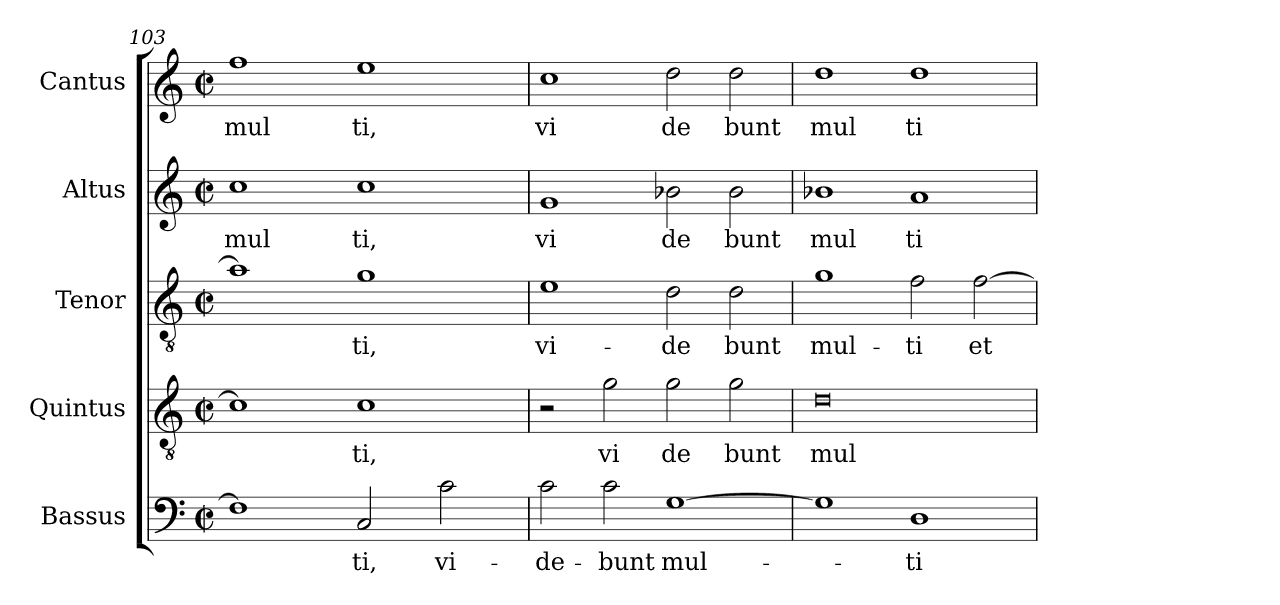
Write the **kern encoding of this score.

**kern	**text	**kern	**text	**kern	**text	**kern	**text	**kern	**text
*part5	*part5	*part4	*part4	*part3	*part3	*part2	*part2	*part1	*part1
*staff5	*staff5	*staff4	*staff4	*staff3	*staff3	*staff2	*staff2	*staff1	*staff1
*I"Bassus	*	*I"Quintus	*	*I"Tenor	*	*I"Altus	*	*I"Cantus	*
!!LO:LB:g=z
*clefF4	*	*clefGv2	*	*clefGv2	*	*clefG2	*	*clefG2	*
*M2/2	*	*M2/2	*	*M2/2	*	*M2/2	*	*M2/2	*
*met(c|)	*	*met(c|)	*	*met(c|)	*	*met(c|)	*	*met(c|)	*
=103	=103	=103	=103	=103	=103	=103	=103	=103	=103
!	!	!	!	!	!	!	!LO:LY:b:cj	!	!LO:LY:b:cj
*^	*	*^	*	*^	*	*	*	*	*
1F]	8...ryy	.	1c]	4ryy	.	1a]	4ryy	.	1cc	mul	1ff	mul
.	1ryy	.	.	.	.	.	.	.	.	.	.	.
.	.	.	.	1..ryy	.	.	1..ryy	.	.	.	.	.
!	!	!LO:LY:b:cj	!	!	!LO:LY:b:cj	!	!	!LO:LY:b:cj	!	!LO:LY:b:cj	!	!LO:LY:b:cj
2C/	.	ti,	1c	.	-ti,	1g	.	-ti,	1cc	ti,	1ee	ti,
.	2ryy	.	.	.	.	.	.	.	.	.	.	.
!	!	!LO:LY:b:cj	!	!	!	!	!	!	!	!	!	!
2c\	.	vi-	.	.	.	.	.	.	.	.	.	.
.	4ryy	.	.	.	.	.	.	.	.	.	.	.
.	64ryy	.	.	.	.	.	.	.	.	.	.	.
=104	=104	=104	=104	=104	=104	=104	=104	=104	=104	=104	=104	=104
!	!	!LO:LY:b:cj	!	!	!	!	!	!LO:LY:b:cj	!	!LO:LY:b:cj	!	!LO:LY:b:cj
*v	*v	*	*	*	*	*v	*v	*	*	*	*	*
*	*	*v	*v	*	*	*	*	*	*	*
2c\	-de-	2r	.	1e	vi-	1g	vi	1cc	vi
!	!LO:LY:b:cj	!	!LO:LY:b:cj	!	!	!	!	!	!
2c\	-bunt	2g\	vi	.	.	.	.	.	.
!	!LO:LY:b	!	!LO:LY:b:cj	!	!LO:LY:b:cj	!	!LO:LY:b:cj	!	!LO:LY:b:cj
[>1G	mul-	2g\	de	2d\	-de	2b-X\	de	2dd\	de
!	!	!	!LO:LY:b:cj	!	!LO:LY:b:cj	!	!LO:LY:b:cj	!	!LO:LY:b:cj
.	.	2g\	bunt	2d\	bunt	2b-\	bunt	2dd\	bunt
=105	=105	=105	=105	=105	=105	=105	=105	=105	=105
!	!	!	!LO:LY:b:cj	!	!LO:LY:b:cj	!	!LO:LY:b:cj	!	!LO:LY:b:cj
1G]	.	0d	mul	1g	mul-	1b-X	mul	1dd	mul
!	!LO:LY:b:cj	!	!	!	!LO:LY:b:cj	!	!LO:LY:b:cj	!	!LO:LY:b:cj
1D	-ti	.	.	2f\	-ti	1a	ti	1dd	ti
!	!	!	!	!	!LO:LY:b:cj	!	!	!	!
.	.	.	.	[>2f\	et	.	.	.	.
=	=	=	=	=	=	=	=	=	=
*-	*-	*-	*-	*-	*-	*-	*-	*-	*-
